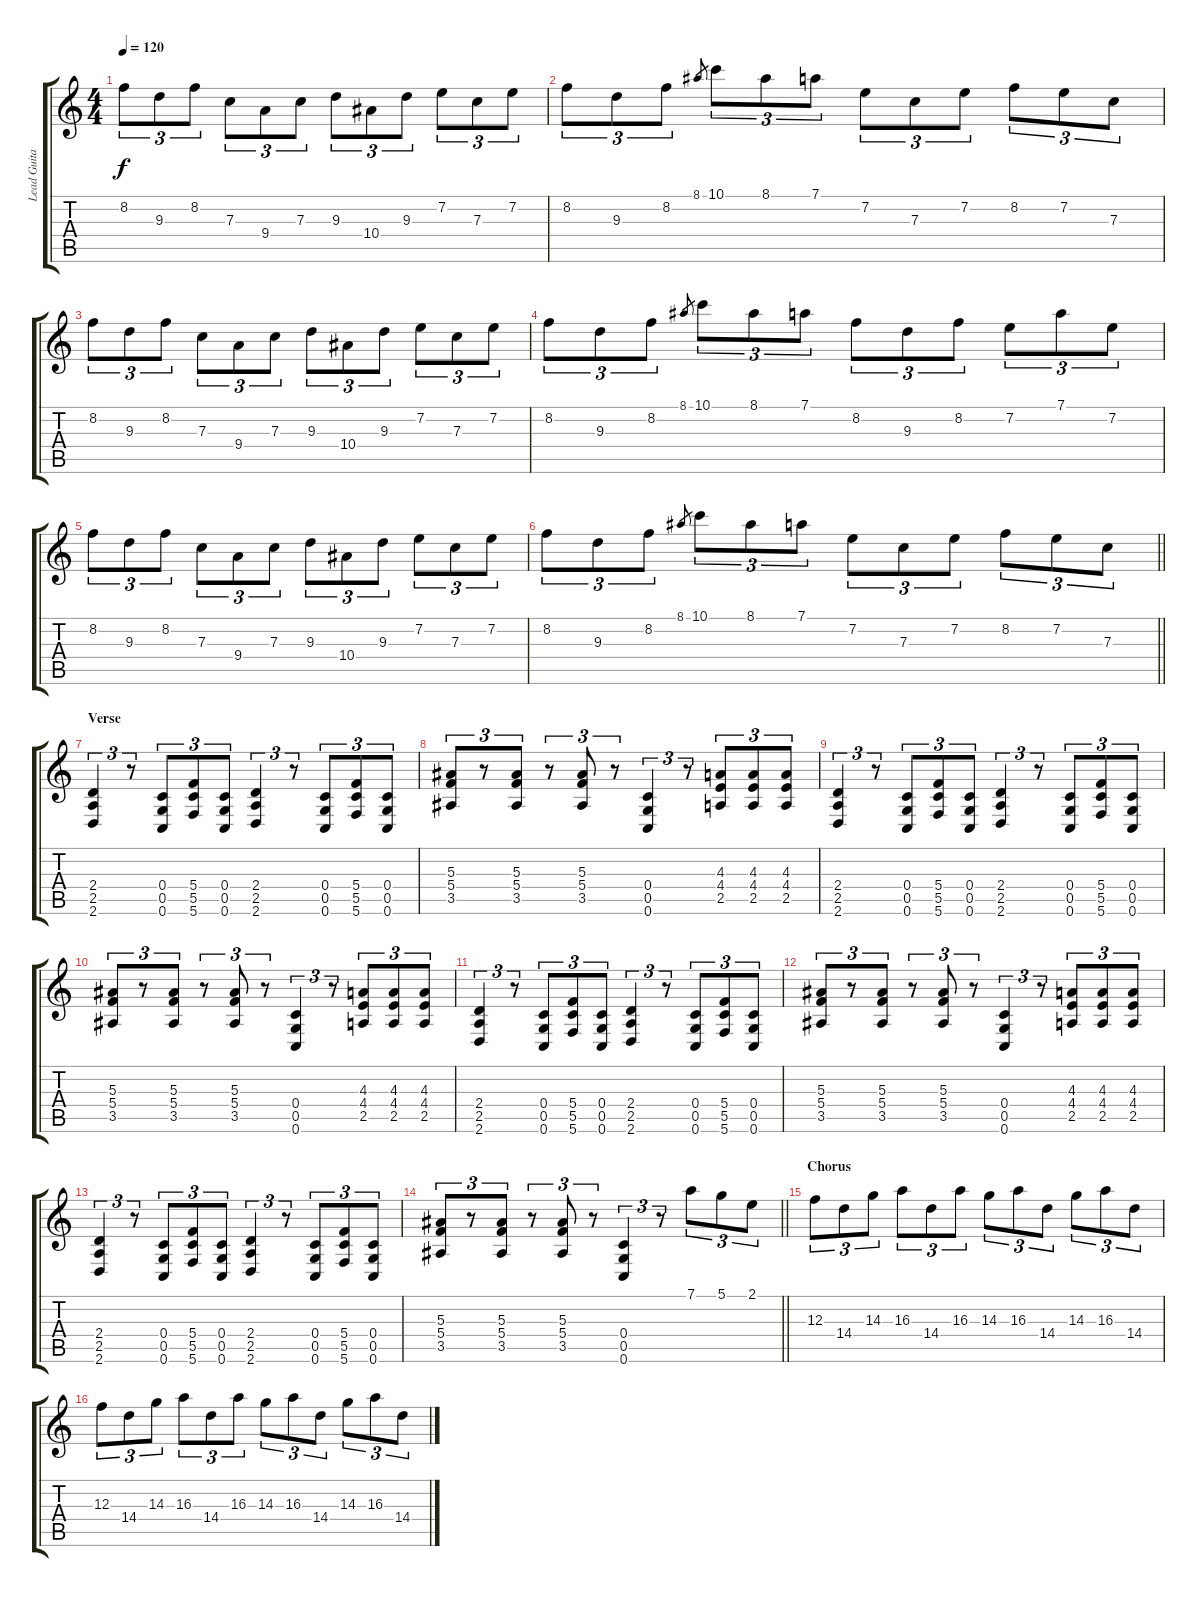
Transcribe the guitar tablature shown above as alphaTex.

\track ("Lead Guitar" "Lead Guita") {instrument distortionguitar}
\staff {score tabs}
\tuning (D4 A3 F3 C3 G2 C2) {hide}
\ts (4 4)
\tempo 120
\clef g2
\ks c
8.2.8{tu (3 2) dy f} 9.3.8{tu (3 2)} 8.2.8{tu (3 2)} 7.3.8{tu (3 2)} 9.4.8{tu (3 2)} 7.3.8{tu (3 2)} 9.3.8{tu (3 2)} 10.4.8{tu (3 2)} 9.3.8{tu (3 2)} 7.2.8{tu (3 2)} 7.3.8{tu (3 2)} 7.2.8{tu (3 2)} |
8.2.8{tu (3 2)} 9.3.8{tu (3 2)} 8.2.8{tu (3 2)} 8.1.8{gr} 10.1.8{tu (3 2)} 8.1.8{tu (3 2)} 7.1.8{tu (3 2)} 7.2.8{tu (3 2)} 7.3.8{tu (3 2)} 7.2.8{tu (3 2)} 8.2.8{tu (3 2)} 7.2.8{tu (3 2)} 7.3.8{tu (3 2)} |
8.2.8{tu (3 2)} 9.3.8{tu (3 2)} 8.2.8{tu (3 2)} 7.3.8{tu (3 2)} 9.4.8{tu (3 2)} 7.3.8{tu (3 2)} 9.3.8{tu (3 2)} 10.4.8{tu (3 2)} 9.3.8{tu (3 2)} 7.2.8{tu (3 2)} 7.3.8{tu (3 2)} 7.2.8{tu (3 2)} |
8.2.8{tu (3 2)} 9.3.8{tu (3 2)} 8.2.8{tu (3 2)} 8.1.8{gr} 10.1.8{tu (3 2)} 8.1.8{tu (3 2)} 7.1.8{tu (3 2)} 8.2.8{tu (3 2)} 9.3.8{tu (3 2)} 8.2.8{tu (3 2)} 7.2.8{tu (3 2)} 7.1.8{tu (3 2)} 7.2.8{tu (3 2)} |
8.2.8{tu (3 2)} 9.3.8{tu (3 2)} 8.2.8{tu (3 2)} 7.3.8{tu (3 2)} 9.4.8{tu (3 2)} 7.3.8{tu (3 2)} 9.3.8{tu (3 2)} 10.4.8{tu (3 2)} 9.3.8{tu (3 2)} 7.2.8{tu (3 2)} 7.3.8{tu (3 2)} 7.2.8{tu (3 2)} |
\barLineRight lightlight
8.2.8{tu (3 2)} 9.3.8{tu (3 2)} 8.2.8{tu (3 2)} 8.1.8{gr} 10.1.8{tu (3 2)} 8.1.8{tu (3 2)} 7.1.8{tu (3 2)} 7.2.8{tu (3 2)} 7.3.8{tu (3 2)} 7.2.8{tu (3 2)} 8.2.8{tu (3 2)} 7.2.8{tu (3 2)} 7.3.8{tu (3 2)} |
\section ("" "Verse")
(2.4 2.5 2.6).4{tu (3 2)} r.8{tu (3 2)} (0.4 0.5 0.6).8{tu (3 2)} (5.4 5.5 5.6).8{tu (3 2)} (0.4 0.5 0.6).8{tu (3 2)} (2.4 2.5 2.6).4{tu (3 2)} r.8{tu (3 2)} (0.4 0.5 0.6).8{tu (3 2)} (5.4 5.5 5.6).8{tu (3 2)} (0.4 0.5 0.6).8{tu (3 2)} |
(5.3 5.4 3.5).8{tu (3 2)} r.8{tu (3 2)} (5.3 5.4 3.5).8{tu (3 2)} r.8{tu (3 2)} (5.3 5.4 3.5).8{tu (3 2)} r.8{tu (3 2)} (0.4 0.5 0.6).4{tu (3 2)} r.8{tu (3 2)} (4.3 4.4 2.5).8{tu (3 2)} (4.3 4.4 2.5).8{tu (3 2)} (4.3 4.4 2.5).8{tu (3 2)} |
(2.4 2.5 2.6).4{tu (3 2)} r.8{tu (3 2)} (0.4 0.5 0.6).8{tu (3 2)} (5.4 5.5 5.6).8{tu (3 2)} (0.4 0.5 0.6).8{tu (3 2)} (2.4 2.5 2.6).4{tu (3 2)} r.8{tu (3 2)} (0.4 0.5 0.6).8{tu (3 2)} (5.4 5.5 5.6).8{tu (3 2)} (0.4 0.5 0.6).8{tu (3 2)} |
(5.3 5.4 3.5).8{tu (3 2)} r.8{tu (3 2)} (5.3 5.4 3.5).8{tu (3 2)} r.8{tu (3 2)} (5.3 5.4 3.5).8{tu (3 2)} r.8{tu (3 2)} (0.4 0.5 0.6).4{tu (3 2)} r.8{tu (3 2)} (4.3 4.4 2.5).8{tu (3 2)} (4.3 4.4 2.5).8{tu (3 2)} (4.3 4.4 2.5).8{tu (3 2)} |
(2.4 2.5 2.6).4{tu (3 2)} r.8{tu (3 2)} (0.4 0.5 0.6).8{tu (3 2)} (5.4 5.5 5.6).8{tu (3 2)} (0.4 0.5 0.6).8{tu (3 2)} (2.4 2.5 2.6).4{tu (3 2)} r.8{tu (3 2)} (0.4 0.5 0.6).8{tu (3 2)} (5.4 5.5 5.6).8{tu (3 2)} (0.4 0.5 0.6).8{tu (3 2)} |
(5.3 5.4 3.5).8{tu (3 2)} r.8{tu (3 2)} (5.3 5.4 3.5).8{tu (3 2)} r.8{tu (3 2)} (5.3 5.4 3.5).8{tu (3 2)} r.8{tu (3 2)} (0.4 0.5 0.6).4{tu (3 2)} r.8{tu (3 2)} (4.3 4.4 2.5).8{tu (3 2)} (4.3 4.4 2.5).8{tu (3 2)} (4.3 4.4 2.5).8{tu (3 2)} |
(2.4 2.5 2.6).4{tu (3 2)} r.8{tu (3 2)} (0.4 0.5 0.6).8{tu (3 2)} (5.4 5.5 5.6).8{tu (3 2)} (0.4 0.5 0.6).8{tu (3 2)} (2.4 2.5 2.6).4{tu (3 2)} r.8{tu (3 2)} (0.4 0.5 0.6).8{tu (3 2)} (5.4 5.5 5.6).8{tu (3 2)} (0.4 0.5 0.6).8{tu (3 2)} |
\barLineRight lightlight
(5.3 5.4 3.5).8{tu (3 2)} r.8{tu (3 2)} (5.3 5.4 3.5).8{tu (3 2)} r.8{tu (3 2)} (5.3 5.4 3.5).8{tu (3 2)} r.8{tu (3 2)} (0.4 0.5 0.6).4{tu (3 2)} r.8{tu (3 2)} 7.1.8{tu (3 2)} 5.1.8{tu (3 2)} 2.1.8{tu (3 2)} |
\section ("" "Chorus")
12.3.8{tu (3 2)} 14.4.8{tu (3 2)} 14.3.8{tu (3 2)} 16.3.8{tu (3 2)} 14.4.8{tu (3 2)} 16.3.8{tu (3 2)} 14.3.8{tu (3 2)} 16.3.8{tu (3 2)} 14.4.8{tu (3 2)} 14.3.8{tu (3 2)} 16.3.8{tu (3 2)} 14.4.8{tu (3 2)} |
12.3.8{tu (3 2)} 14.4.8{tu (3 2)} 14.3.8{tu (3 2)} 16.3.8{tu (3 2)} 14.4.8{tu (3 2)} 16.3.8{tu (3 2)} 14.3.8{tu (3 2)} 16.3.8{tu (3 2)} 14.4.8{tu (3 2)} 14.3.8{tu (3 2)} 16.3.8{tu (3 2)} 14.4.8{tu (3 2)}
